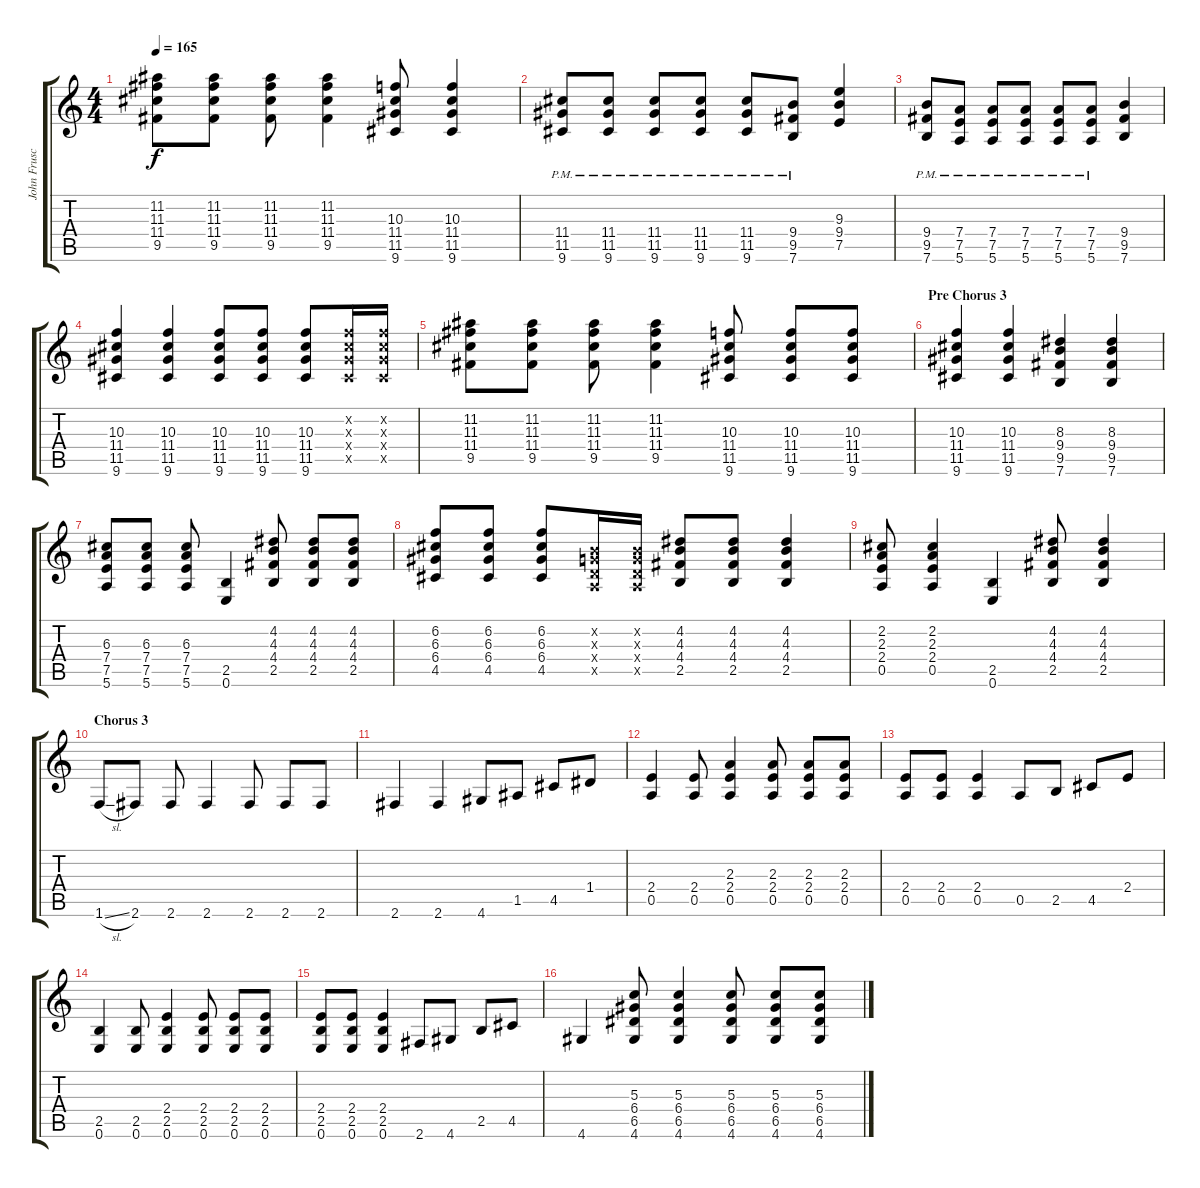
\track ("John Frusciante - Guitar" "John Frusc") {instrument overdrivenguitar}
\staff {score tabs}
\tuning (E4 B3 G3 D3 A2 E2) {hide}
\ts (4 4)
\tempo 165
\clef g2
\ks c
(11.2 11.3 11.4 9.5).8{dy f} (11.2 11.3 11.4 9.5).8 (11.2 11.3 11.4 9.5).8 (11.2 11.3 11.4 9.5).4 (10.3 11.4 11.5 9.6).8 (10.3 11.4 11.5 9.6).4 |
(11.4{pm} 11.5{pm} 9.6{pm}).8 (11.4{pm} 11.5{pm} 9.6{pm}).8 (11.4{pm} 11.5{pm} 9.6{pm}).8 (11.4{pm} 11.5{pm} 9.6{pm}).8 (11.4{pm} 11.5{pm} 9.6{pm}).8 (9.4{pm} 9.5{pm} 7.6{pm}).8 (9.3 9.4 7.5).4 |
(9.4{pm} 9.5{pm} 7.6{pm}).8 (7.4{pm} 7.5{pm} 5.6{pm}).8 (7.4{pm} 7.5{pm} 5.6{pm}).8 (7.4{pm} 7.5{pm} 5.6{pm}).8 (7.4{pm} 7.5{pm} 5.6{pm}).8 (7.4{pm} 7.5{pm} 5.6{pm}).8 (9.4 9.5 7.6).4 |
(10.3 11.4 11.5 9.6).4 (10.3 11.4 11.5 9.6).4 (10.3 11.4 11.5 9.6).8 (10.3 11.4 11.5 9.6).8 (10.3 11.4 11.5 9.6).8 (6.2{x} 6.3{x} 6.4{x} 4.5{x}).16 (6.2{x} 6.3{x} 6.4{x} 4.5{x}).16 |
(11.2 11.3 11.4 9.5).8 (11.2 11.3 11.4 9.5).8 (11.2 11.3 11.4 9.5).8 (11.2 11.3 11.4 9.5).4 (10.3 11.4 11.5 9.6).8 (10.3 11.4 11.5 9.6).8 (10.3 11.4 11.5 9.6).8 |
\section ("" "Pre Chorus 3")
(10.3 11.4 11.5 9.6).4 (10.3 11.4 11.5 9.6).4 (8.3 9.4 9.5 7.6).4 (8.3 9.4 9.5 7.6).4 |
(6.3 7.4 7.5 5.6).8 (6.3 7.4 7.5 5.6).8 (6.3 7.4 7.5 5.6).8 (2.5 0.6).4 (4.2 4.3 4.4 2.5).8 (4.2 4.3 4.4 2.5).8 (4.2 4.3 4.4 2.5).8 |
(6.2 6.3 6.4 4.5).8 (6.2 6.3 6.4 4.5).8 (6.2 6.3 6.4 4.5).8 (0.2{x} 0.3{x} 0.4{x} 0.5{x}).16 (0.2{x} 0.3{x} 0.4{x} 0.5{x}).16 (4.2 4.3 4.4 2.5).8 (4.2 4.3 4.4 2.5).8 (4.2 4.3 4.4 2.5).4 |
(2.2 2.3 2.4 0.5).8 (2.2 2.3 2.4 0.5).4 (2.5 0.6).4 (4.2 4.3 4.4 2.5).8 (4.2 4.3 4.4 2.5).4 |
\section ("" "Chorus 3")
1.6{sl}.8 2.6.8 2.6.8 2.6.4 2.6.8 2.6.8 2.6.8 |
2.6.4 2.6.4 4.6.8 1.5.8 4.5.8 1.4.8 |
(2.4 0.5).4 (2.4 0.5).8 (2.3 2.4 0.5).4 (2.3 2.4 0.5).8 (2.3 2.4 0.5).8 (2.3 2.4 0.5).8 |
(2.4 0.5).8 (2.4 0.5).8 (2.4 0.5).4 0.5.8 2.5.8 4.5.8 2.4.8 |
(2.5 0.6).4 (2.5 0.6).8 (2.4 2.5 0.6).4 (2.4 2.5 0.6).8 (2.4 2.5 0.6).8 (2.4 2.5 0.6).8 |
(2.4 2.5 0.6).8 (2.4 2.5 0.6).8 (2.4 2.5 0.6).4 2.6.8 4.6.8 2.5.8 4.5.8 |
4.6.4 (5.3 6.4 6.5 4.6).8 (5.3 6.4 6.5 4.6).4 (5.3 6.4 6.5 4.6).8 (5.3 6.4 6.5 4.6).8 (5.3 6.4 6.5 4.6).8
